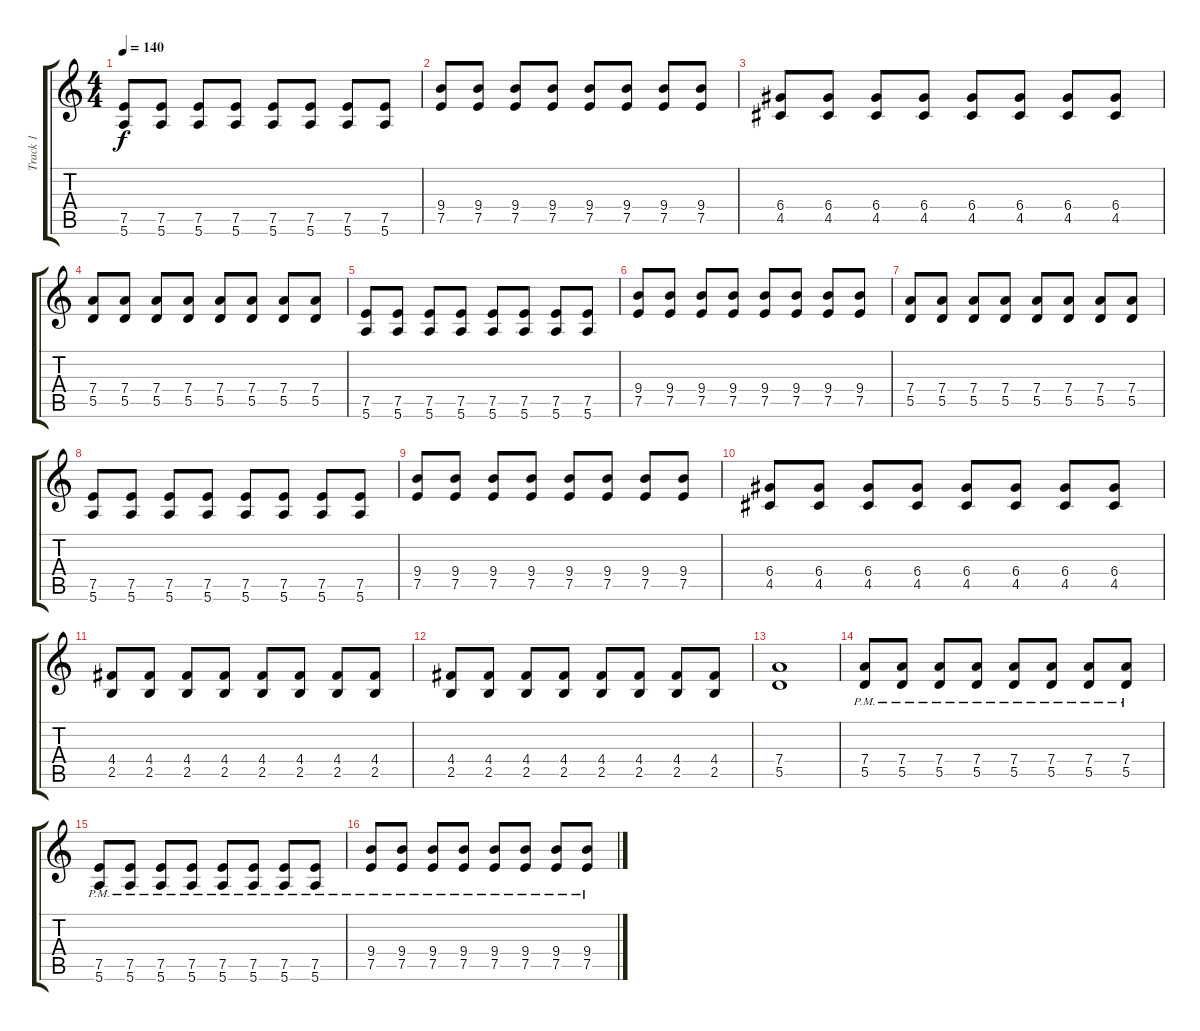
\track ("Track 1" "Track 1") {instrument distortionguitar}
\staff {score tabs}
\tuning (E4 B3 G3 D3 A2 E2) {hide}
\ts (4 4)
\tempo 140
\clef g2
\ks c
(7.5 5.6).8{dy f} (7.5 5.6).8 (7.5 5.6).8 (7.5 5.6).8 (7.5 5.6).8 (7.5 5.6).8 (7.5 5.6).8 (7.5 5.6).8 |
(9.4 7.5).8 (9.4 7.5).8 (9.4 7.5).8 (9.4 7.5).8 (9.4 7.5).8 (9.4 7.5).8 (9.4 7.5).8 (9.4 7.5).8 |
(6.4 4.5).8 (6.4 4.5).8 (6.4 4.5).8 (6.4 4.5).8 (6.4 4.5).8 (6.4 4.5).8 (6.4 4.5).8 (6.4 4.5).8 |
(7.4 5.5).8 (7.4 5.5).8 (7.4 5.5).8 (7.4 5.5).8 (7.4 5.5).8 (7.4 5.5).8 (7.4 5.5).8 (7.4 5.5).8 |
(7.5 5.6).8 (7.5 5.6).8 (7.5 5.6).8 (7.5 5.6).8 (7.5 5.6).8 (7.5 5.6).8 (7.5 5.6).8 (7.5 5.6).8 |
(9.4 7.5).8 (9.4 7.5).8 (9.4 7.5).8 (9.4 7.5).8 (9.4 7.5).8 (9.4 7.5).8 (9.4 7.5).8 (9.4 7.5).8 |
(7.4 5.5).8 (7.4 5.5).8 (7.4 5.5).8 (7.4 5.5).8 (7.4 5.5).8 (7.4 5.5).8 (7.4 5.5).8 (7.4 5.5).8 |
(7.5 5.6).8 (7.5 5.6).8 (7.5 5.6).8 (7.5 5.6).8 (7.5 5.6).8 (7.5 5.6).8 (7.5 5.6).8 (7.5 5.6).8 |
(9.4 7.5).8 (9.4 7.5).8 (9.4 7.5).8 (9.4 7.5).8 (9.4 7.5).8 (9.4 7.5).8 (9.4 7.5).8 (9.4 7.5).8 |
(6.4 4.5).8 (6.4 4.5).8 (6.4 4.5).8 (6.4 4.5).8 (6.4 4.5).8 (6.4 4.5).8 (6.4 4.5).8 (6.4 4.5).8 |
(4.4 2.5).8 (4.4 2.5).8 (4.4 2.5).8 (4.4 2.5).8 (4.4 2.5).8 (4.4 2.5).8 (4.4 2.5).8 (4.4 2.5).8 |
(4.4 2.5).8 (4.4 2.5).8 (4.4 2.5).8 (4.4 2.5).8 (4.4 2.5).8 (4.4 2.5).8 (4.4 2.5).8 (4.4 2.5).8 |
(7.4 5.5).1 |
(7.4{pm} 5.5{pm}).8 (7.4{pm} 5.5{pm}).8 (7.4{pm} 5.5{pm}).8 (7.4{pm} 5.5{pm}).8 (7.4{pm} 5.5{pm}).8 (7.4{pm} 5.5{pm}).8 (7.4{pm} 5.5{pm}).8 (7.4{pm} 5.5{pm}).8 |
(7.5{pm} 5.6{pm}).8 (7.5{pm} 5.6{pm}).8 (7.5{pm} 5.6{pm}).8 (7.5{pm} 5.6{pm}).8 (7.5{pm} 5.6{pm}).8 (7.5{pm} 5.6{pm}).8 (7.5{pm} 5.6{pm}).8 (7.5{pm} 5.6{pm}).8 |
(9.4{pm} 7.5{pm}).8 (9.4{pm} 7.5{pm}).8 (9.4{pm} 7.5{pm}).8 (9.4{pm} 7.5{pm}).8 (9.4{pm} 7.5{pm}).8 (9.4{pm} 7.5{pm}).8 (9.4{pm} 7.5{pm}).8 (9.4{pm} 7.5{pm}).8
